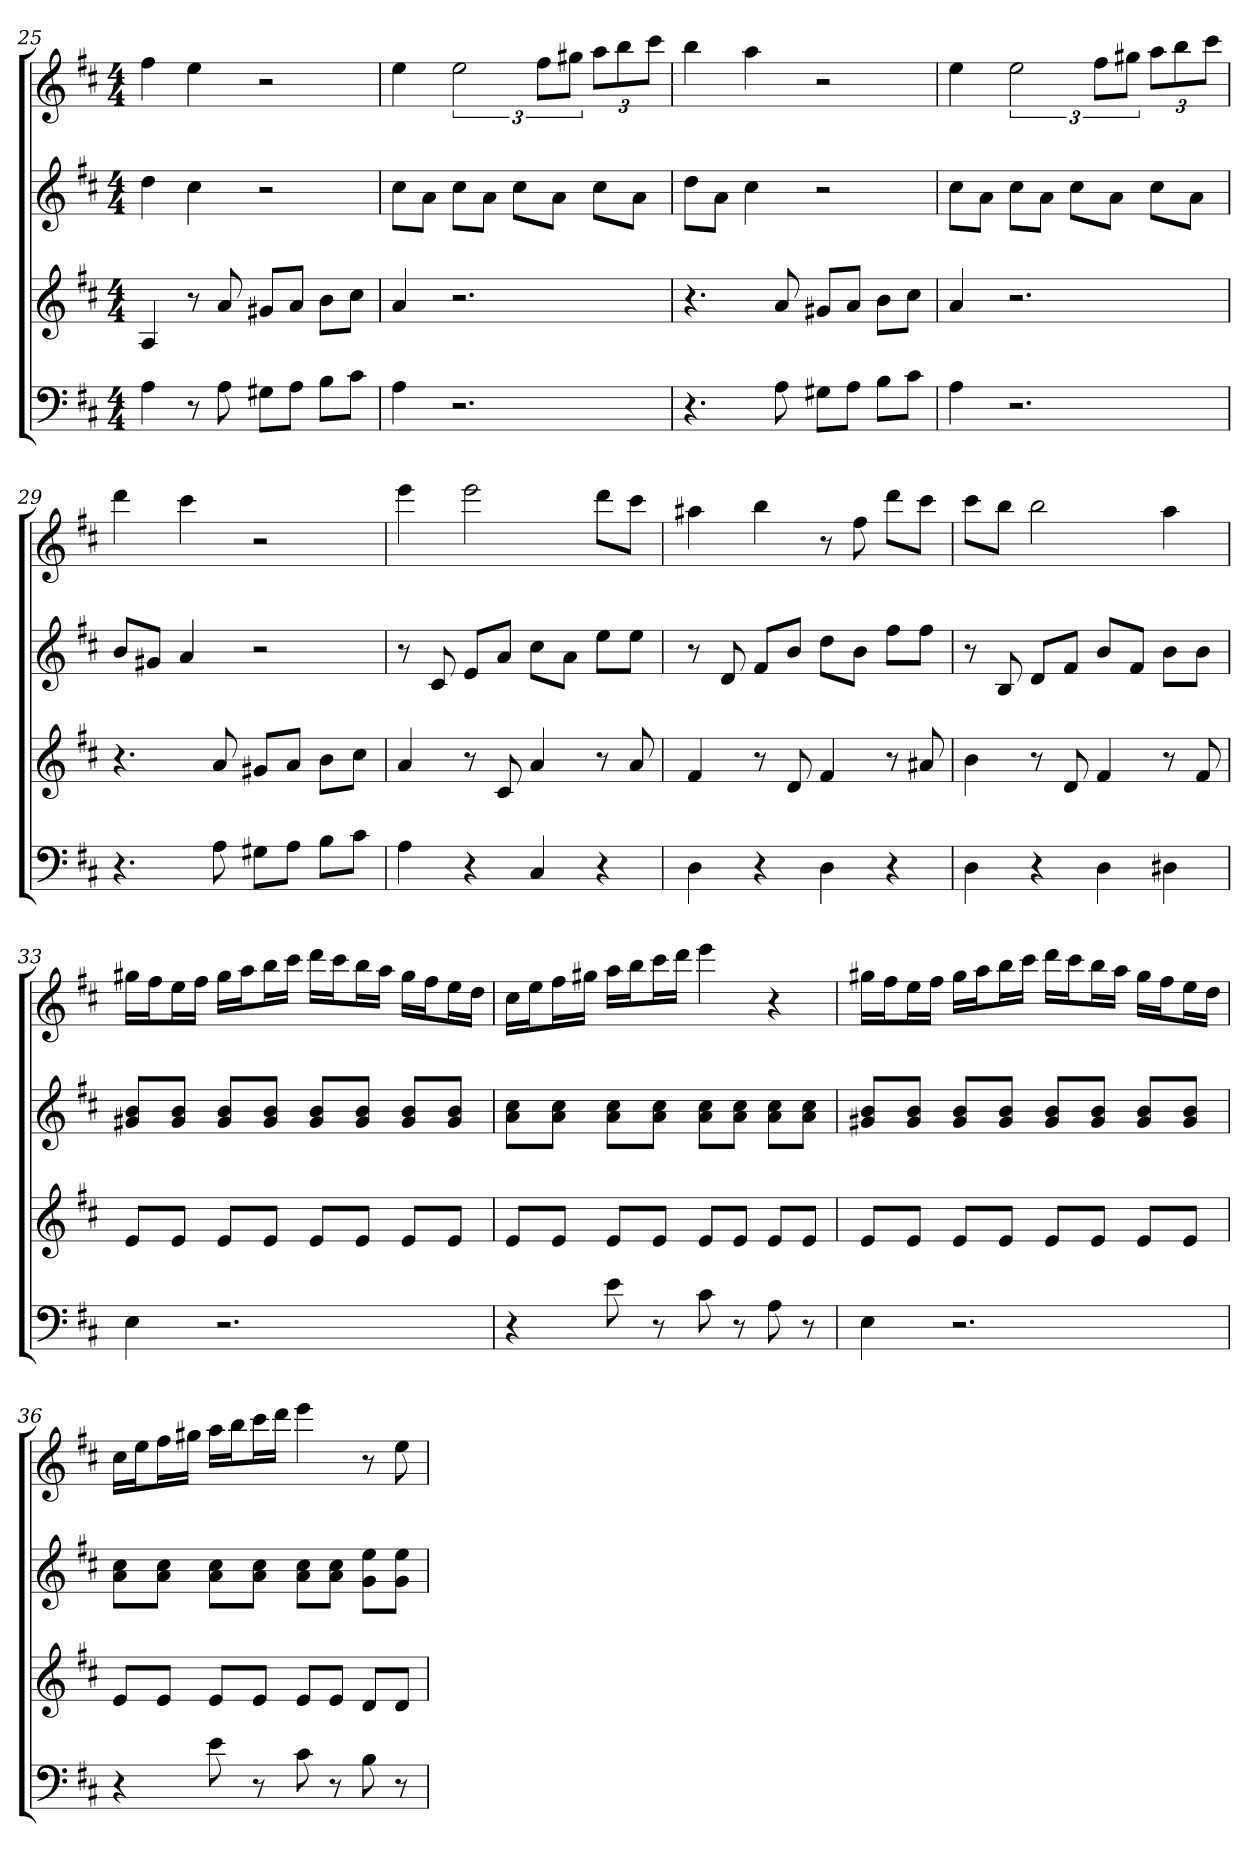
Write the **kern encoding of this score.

**kern	**kern	**kern	**kern
*part4	*part3	*part2	*part1
*staff4	*staff3	*staff2	*staff1
*k[f#c#]	*k[f#c#]	*k[f#c#]	*k[f#c#]
*D:	*D:	*D:	*D:
*M4/4	*M4/4	*M4/4	*M4/4
=25	=25	=25	=25
4A	4A	4dd	4ff#
8r	8r	4cc#	4ee
8A	8a	.	.
8G#XL	8g#XL	2r	2r
8AJ	8aJ	.	.
8BL	8bL	.	.
8c#J	8cc#J	.	.
=26	=26	=26	=26
4A	4a	8cc#L	4ee
.	.	8aJ	.
2.r	2.r	8cc#L	3ee
.	.	8aJ	.
.	.	8cc#L	.
.	.	.	12ff#L
.	.	8aJ	.
.	.	.	12gg#XJ
.	.	8cc#L	12aaL
.	.	.	12bb
.	.	8aJ	.
.	.	.	12ccc#J
=27	=27	=27	=27
4.r	4.r	8ddL	4bb
.	.	8aJ	.
.	.	4cc#	4aa
8A	8a	.	.
8G#XL	8g#XL	2r	2r
8AJ	8aJ	.	.
8BL	8bL	.	.
8c#J	8cc#J	.	.
=28	=28	=28	=28
4A	4a	8cc#L	4ee
.	.	8aJ	.
2.r	2.r	8cc#L	3ee
.	.	8aJ	.
.	.	8cc#L	.
.	.	.	12ff#L
.	.	8aJ	.
.	.	.	12gg#XJ
.	.	8cc#L	12aaL
.	.	.	12bb
.	.	8aJ	.
.	.	.	12ccc#J
=29	=29	=29	=29
4.r	4.r	8bL	4ddd
.	.	8g#XJ	.
.	.	4a	4ccc#
8A	8a	.	.
8G#XL	8g#XL	2r	2r
8AJ	8aJ	.	.
8BL	8bL	.	.
8c#J	8cc#J	.	.
=30	=30	=30	=30
4A	4a	8r	4eee
.	.	8c#	.
4r	8r	8eL	2eee
.	8c#	8aJ	.
4C#	4a	8cc#L	.
.	.	8aJ	.
4r	8r	8eeL	8dddL
.	8a	8eeJ	8ccc#J
=31	=31	=31	=31
4D	4f#	8r	4aa#X
.	.	8d	.
4r	8r	8f#L	4bb
.	8d	8bJ	.
4D	4f#	8ddL	8r
.	.	8bJ	8ff#
4r	8r	8ff#L	8dddL
.	8a#X	8ff#J	8ccc#J
=32	=32	=32	=32
4D	4b	8r	8ccc#L
.	.	8B	8bbJ
4r	8r	8dL	2bb
.	8d	8f#J	.
4D	4f#	8bL	.
.	.	8f#J	.
4D#X	8r	8bL	4aa
.	8f#	8bJ	.
=33	=33	=33	=33
4E	8eL	8g#X 8bL	16gg#XLL
.	.	.	16ff#J
.	8eJ	8g# 8bJ	16eeL
.	.	.	16ff#JJ
2.r	8eL	8g# 8bL	16gg#LL
.	.	.	16aaJ
.	8eJ	8g# 8bJ	16bbL
.	.	.	16ccc#JJ
.	8eL	8g# 8bL	16dddLL
.	.	.	16ccc#J
.	8eJ	8g# 8bJ	16bbL
.	.	.	16aaJJ
.	8eL	8g# 8bL	16gg#LL
.	.	.	16ff#J
.	8eJ	8g# 8bJ	16eeL
.	.	.	16ddJJ
=34	=34	=34	=34
4r	8eL	8a 8cc#L	16cc#LL
.	.	.	16eeJ
.	8eJ	8a 8cc#J	16ff#L
.	.	.	16gg#XJJ
8e	8eL	8a 8cc#L	16aaLL
.	.	.	16bbJ
8r	8eJ	8a 8cc#J	16ccc#L
.	.	.	16dddJJ
8c#	8eL	8a 8cc#L	4eee
8r	8eJ	8a 8cc#J	.
8A	8eL	8a 8cc#L	4r
8r	8eJ	8a 8cc#J	.
=35	=35	=35	=35
4E	8eL	8g#X 8bL	16gg#XLL
.	.	.	16ff#J
.	8eJ	8g# 8bJ	16eeL
.	.	.	16ff#JJ
2.r	8eL	8g# 8bL	16gg#LL
.	.	.	16aaJ
.	8eJ	8g# 8bJ	16bbL
.	.	.	16ccc#JJ
.	8eL	8g# 8bL	16dddLL
.	.	.	16ccc#J
.	8eJ	8g# 8bJ	16bbL
.	.	.	16aaJJ
.	8eL	8g# 8bL	16gg#LL
.	.	.	16ff#J
.	8eJ	8g# 8bJ	16eeL
.	.	.	16ddJJ
=36	=36	=36	=36
4r	8eL	8a 8cc#L	16cc#LL
.	.	.	16eeJ
.	8eJ	8a 8cc#J	16ff#L
.	.	.	16gg#XJJ
8e	8eL	8a 8cc#L	16aaLL
.	.	.	16bbJ
8r	8eJ	8a 8cc#J	16ccc#L
.	.	.	16dddJJ
8c#	8eL	8a 8cc#L	4eee
8r	8eJ	8a 8cc#J	.
8B	8dL	8g 8eeL	8r
8r	8dJ	8g 8eeJ	8ee
=	=	=	=
*-	*-	*-	*-
